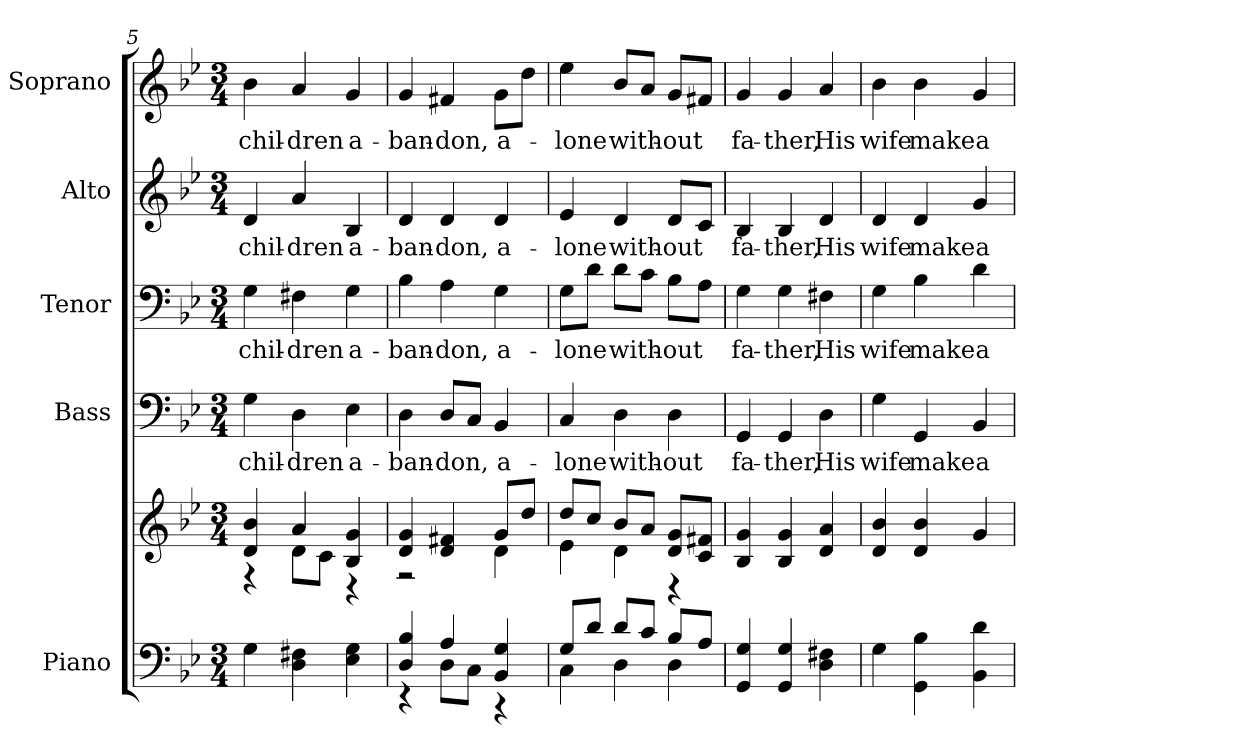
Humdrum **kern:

**kern	**kern	**kern	**text	**kern	**text	**kern	**text	**kern	**text
*part5	*part5	*part4	*part4	*part3	*part3	*part2	*part2	*part1	*part1
*staff6	*staff5	*staff4	*staff4	*staff3	*staff3	*staff2	*staff2	*staff1	*staff1
*I"Piano	*	*I"Bass	*	*I"Tenor	*	*I"Alto	*	*I"Soprano	*
*I'Pno.	*	*I'B.	*	*I'T.	*	*I'A.	*	*I'S.	*
!!LO:PB:g=z
*clefF4	*clefG2	*clefF4	*	*clefF4	*	*clefG2	*	*clefG2	*
*k[b-e-]	*k[b-e-]	*k[b-e-]	*	*k[b-e-]	*	*k[b-e-]	*	*k[b-e-]	*
*B-:	*B-:	*B-:	*	*B-:	*	*B-:	*	*B-:	*
*M3/4	*M3/4	*M3/4	*	*M3/4	*	*M3/4	*	*M3/4	*
=5	=5	=5	=5	=5	=5	=5	=5	=5	=5
*	*^	*	*	*	*	*	*	*	*
!	!	!	!	!LO:LY:b:color=#000000	!	!	!	!	!	!
!	!	!	!	!	!	!LO:LY:b:color=#000000	!	!	!	!
!	!	!	!	!	!	!	!	!LO:LY:b:color=#000000	!	!
!	!	!	!	!	!	!	!	!	!	!LO:LY:b:color=#000000
4Gi\	4di/ 4b-i	4r	4Gi\	chil-	4Gi\	chil-	4di/	chil-	4b-i\	chil-
!	!	!	!	!LO:LY:b:color=#000000	!	!	!	!	!	!
!	!	!	!	!	!	!LO:LY:b:color=#000000	!	!	!	!
!	!	!	!	!	!	!	!	!LO:LY:b:color=#000000	!	!
!	!	!	!	!	!	!	!	!	!	!LO:LY:b:color=#000000
4Di\ 4F#Xi	4ai/	8di\L	4Di\	-dren	4F#Xi\	-dren	4ai/	-dren	4ai/	-dren
.	.	8ci\J	.	.	.	.	.	.	.	.
!	!	!	!	!LO:LY:b:color=#000000	!	!	!	!	!	!
!	!	!	!	!	!	!LO:LY:b:color=#000000	!	!	!	!
!	!	!	!	!	!	!	!	!LO:LY:b:color=#000000	!	!
!	!	!	!	!	!	!	!	!	!	!LO:LY:b:color=#000000
4E-i\ 4Gi	4B-i/ 4gi	4r	4E-i\	a-	4Gi\	a-	4B-i/	a-	4gi/	a-
=6	=6	=6	=6	=6	=6	=6	=6	=6	=6	=6
*^	*	*	*	*	*	*	*	*	*	*
!	!	!	!	!	!LO:LY:b:color=#000000	!	!	!	!	!	!
!	!	!	!	!	!	!	!LO:LY:b:color=#000000	!	!	!	!
!	!	!	!	!	!	!	!	!	!LO:LY:b:color=#000000	!	!
!	!	!	!	!	!	!	!	!	!	!	!LO:LY:b:color=#000000
4Di/ 4B-i	4r	4di/ 4gi	2r	4Di\	-ban-	4B-i\	-ban-	4di/	-ban-	4gi/	-ban-
!	!	!	!	!	!LO:LY:b:color=#000000	!	!	!	!	!	!
!	!	!	!	!	!	!	!LO:LY:b:color=#000000	!	!	!	!
!	!	!	!	!	!	!	!	!	!LO:LY:b:color=#000000	!	!
!	!	!	!	!	!	!	!	!	!	!	!LO:LY:b:color=#000000
4Ai/	8Di\L	4di/ 4f#Xi	.	8Di/L	-don,	4Ai\	-don,	4di/	-don,	4f#Xi/	-don,
.	8Ci\J	.	.	8Ci/J	.	.	.	.	.	.	.
!	!	!	!	!	!LO:LY:b:color=#000000	!	!	!	!	!	!
!	!	!	!	!	!	!	!LO:LY:b:color=#000000	!	!	!	!
!	!	!	!	!	!	!	!	!	!LO:LY:b:color=#000000	!	!
!	!	!	!	!	!	!	!	!	!	!	!LO:LY:b:color=#000000
4BB-i/ 4Gi	4r	8gi/L	4di\	4BB-i/	a-	4Gi\	a-	4di/	a-	8gi\L	a-
.	.	8ddi/J	.	.	.	.	.	.	.	8ddi\J	.
=7	=7	=7	=7	=7	=7	=7	=7	=7	=7	=7	=7
!	!	!	!	!	!LO:LY:b:color=#000000	!	!	!	!	!	!
!	!	!	!	!	!	!	!LO:LY:b:color=#000000	!	!	!	!
!	!	!	!	!	!	!	!	!	!LO:LY:b:color=#000000	!	!
!	!	!	!	!	!	!	!	!	!	!	!LO:LY:b:color=#000000
8Gi/L	4Ci\	8ddi/L	4e-i\	4Ci/	-lone	8Gi\L	-lone	4e-i/	-lone	4ee-i\	-lone
8di/J	.	8cci/J	.	.	.	8di\J	.	.	.	.	.
!	!	!	!	!	!LO:LY:b:color=#000000	!	!	!	!	!	!
!	!	!	!	!	!	!	!LO:LY:b:color=#000000	!	!	!	!
!	!	!	!	!	!	!	!	!	!LO:LY:b:color=#000000	!	!
!	!	!	!	!	!	!	!	!	!	!	!LO:LY:b:color=#000000
8di/L	4Di\	8b-i/L	4di\	4Di\	with-	8di\L	with-	4di/	with-	8b-i/L	with-
8ci/J	.	8ai/J	.	.	.	8ci\J	.	.	.	8ai/J	.
!	!	!	!	!	!LO:LY:b:color=#000000	!	!	!	!	!	!
!	!	!	!	!	!	!	!LO:LY:b:color=#000000	!	!	!	!
!	!	!	!	!	!	!	!	!	!LO:LY:b:color=#000000	!	!
!	!	!	!	!	!	!	!	!	!	!	!LO:LY:b:color=#000000
8B-i/L	4Di\	8di/ 8giL	4r	4Di\	-out	8B-i\L	-out	8di/L	-out	8gi/L	-out
8Ai/J	.	8ci/ 8f#XiJ	.	.	.	8Ai\J	.	8ci/J	.	8f#Xi/J	.
*v	*v	*	*	*	*	*	*	*	*	*	*
*	*v	*v	*	*	*	*	*	*	*	*
=8	=8	=8	=8	=8	=8	=8	=8	=8	=8
!	!	!	!LO:LY:b:color=#000000	!	!	!	!	!	!
!	!	!	!	!	!LO:LY:b:color=#000000	!	!	!	!
!	!	!	!	!	!	!	!LO:LY:b:color=#000000	!	!
!	!	!	!	!	!	!	!	!	!LO:LY:b:color=#000000
4GGi/ 4Gi	4B-i/ 4gi	4GGi/	fa-	4Gi\	fa-	4B-i/	fa-	4gi/	fa-
!	!	!	!LO:LY:b:color=#000000	!	!	!	!	!	!
!	!	!	!	!	!LO:LY:b:color=#000000	!	!	!	!
!	!	!	!	!	!	!	!LO:LY:b:color=#000000	!	!
!	!	!	!	!	!	!	!	!	!LO:LY:b:color=#000000
4GGi/ 4Gi	4B-i/ 4gi	4GGi/	-ther,	4Gi\	-ther,	4B-i/	-ther,	4gi/	-ther,
!	!	!	!LO:LY:b:color=#000000	!	!	!	!	!	!
!	!	!	!	!	!LO:LY:b:color=#000000	!	!	!	!
!	!	!	!	!	!	!	!LO:LY:b:color=#000000	!	!
!	!	!	!	!	!	!	!	!	!LO:LY:b:color=#000000
4Di\ 4F#Xi	4di/ 4ai	4Di\	His	4F#Xi\	His	4di/	His	4ai/	His
!!LO:LB:g=z
=9	=9	=9	=9	=9	=9	=9	=9	=9	=9
!	!	!	!LO:LY:b:color=#000000	!	!	!	!	!	!
!	!	!	!	!	!LO:LY:b:color=#000000	!	!	!	!
!	!	!	!	!	!	!	!LO:LY:b:color=#000000	!	!
!	!	!	!	!	!	!	!	!	!LO:LY:b:color=#000000
4Gi\	4di/ 4b-i	4Gi\	wife	4Gi\	wife	4di/	wife	4b-i\	wife
!	!	!	!LO:LY:b:color=#000000	!	!	!	!	!	!
!	!	!	!	!	!LO:LY:b:color=#000000	!	!	!	!
!	!	!	!	!	!	!	!LO:LY:b:color=#000000	!	!
!	!	!	!	!	!	!	!	!	!LO:LY:b:color=#000000
4GGi\ 4B-i	4di/ 4b-i	4GGi/	make	4B-i\	make	4di/	make	4b-i\	make
!	!	!	!LO:LY:b:color=#000000	!	!	!	!	!	!
!	!	!	!	!	!LO:LY:b:color=#000000	!	!	!	!
!	!	!	!	!	!	!	!LO:LY:b:color=#000000	!	!
!	!	!	!	!	!	!	!	!	!LO:LY:b:color=#000000
4BB-i\ 4di	4gi/	4BB-i/	a	4di\	a	4gi/	a	4gi/	a
=	=	=	=	=	=	=	=	=	=
*-	*-	*-	*-	*-	*-	*-	*-	*-	*-
